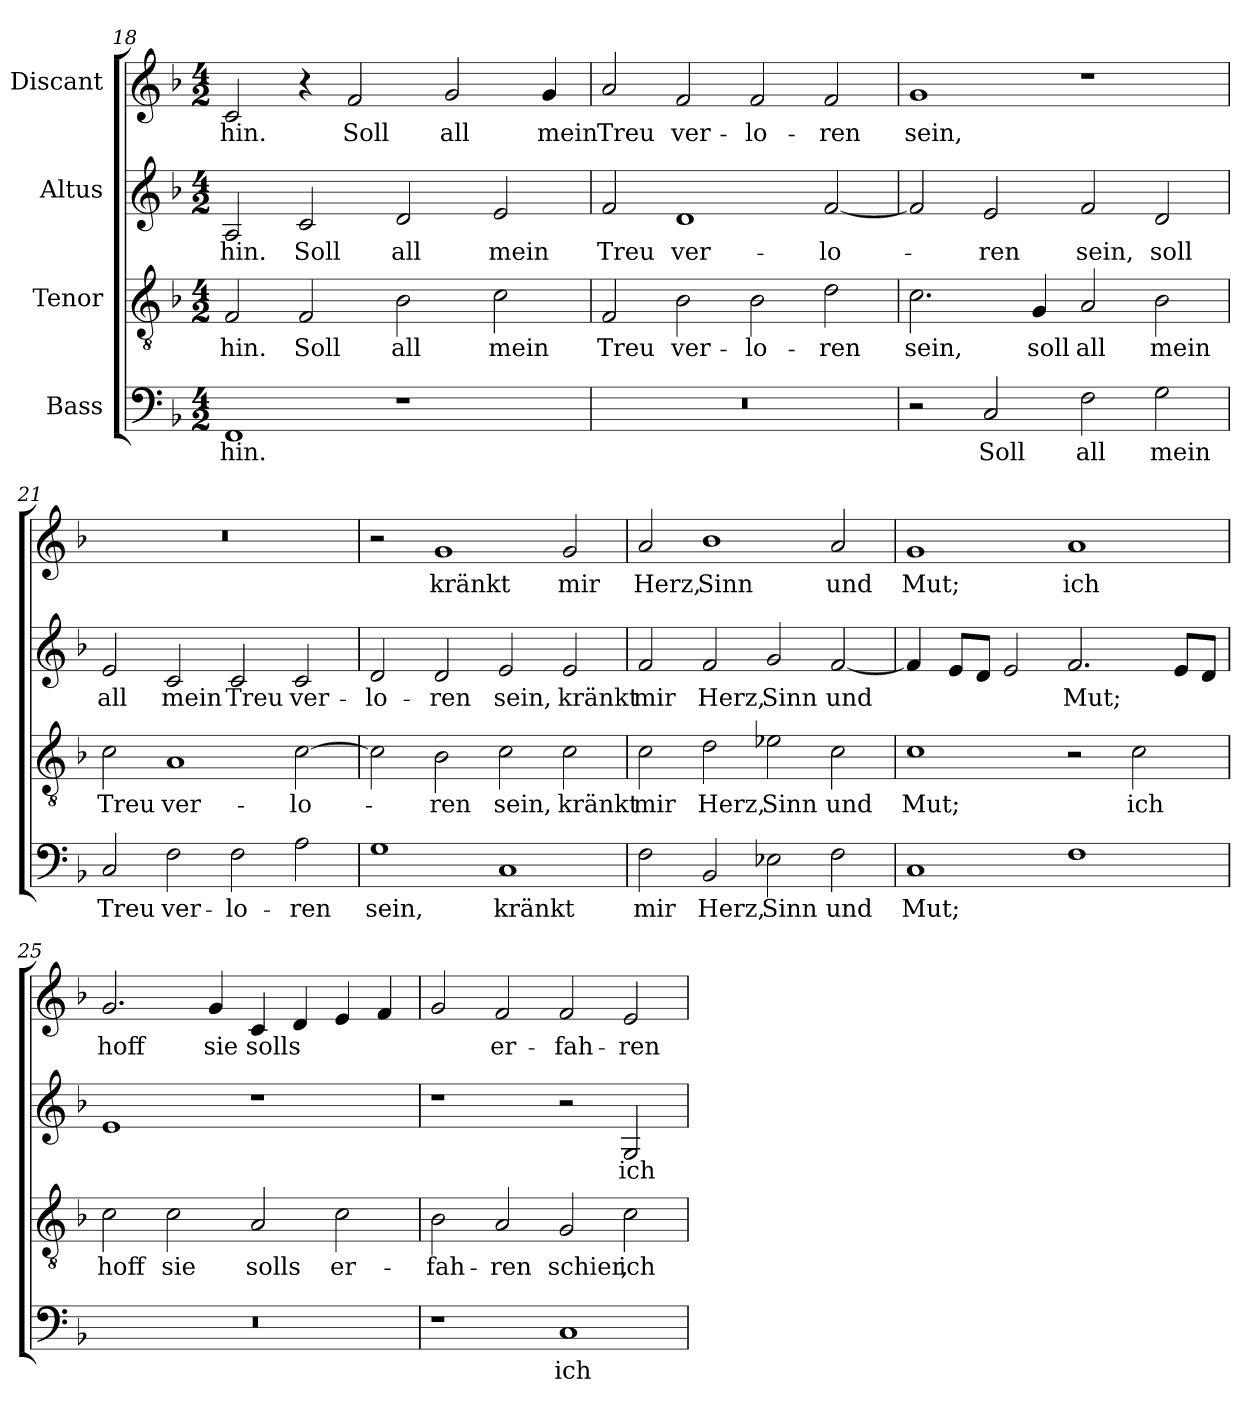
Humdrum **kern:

**kern	**text	**kern	**text	**kern	**text	**kern	**text
*part4	*part4	*part3	*part3	*part2	*part2	*part1	*part1
*staff4	*staff4	*staff3	*staff3	*staff2	*staff2	*staff1	*staff1
*I"Bass	*	*I"Tenor	*	*I"Altus	*	*I"Discant	*
*clefF4	*	*clefGv2	*	*clefG2	*	*clefG2	*
*k[b-]	*	*k[b-]	*	*k[b-]	*	*k[b-]	*
*M4/2	*	*M4/2	*	*M4/2	*	*M4/2	*
=18	=18	=18	=18	=18	=18	=18	=18
!	!LO:LY:b	!	!LO:LY:b	!	!LO:LY:b	!	!LO:LY:b
1FF	-hin.	2F/	-hin.	2A/	-hin.	2c/	-hin.
!	!	!	!LO:LY:b	!	!LO:LY:b	!	!
.	.	2F/	Soll	2c/	Soll	4r	.
!	!	!	!	!	!	!	!LO:LY:b
.	.	.	.	.	.	2f/	Soll
!	!	!	!LO:LY:b	!	!LO:LY:b	!	!
1r	.	2B-\	all	2d/	all	.	.
!	!	!	!	!	!	!	!LO:LY:b
.	.	.	.	.	.	2g/	all
!	!	!	!LO:LY:b	!	!LO:LY:b	!	!
.	.	2c\	mein	2e/	mein	.	.
!	!	!	!	!	!	!	!LO:LY:b
.	.	.	.	.	.	4g/	mein
=19	=19	=19	=19	=19	=19	=19	=19
!	!	!	!LO:LY:b	!	!LO:LY:b	!	!LO:LY:b
0r	.	2F/	Treu	2f/	Treu	2a/	Treu
!	!	!	!LO:LY:b	!	!LO:LY:b	!	!LO:LY:b
.	.	2B-\	ver-	1d	ver-	2f/	ver-
!	!	!	!LO:LY:b	!	!	!	!LO:LY:b
.	.	2B-\	-lo-	.	.	2f/	-lo-
!	!	!	!LO:LY:b	!	!LO:LY:b	!	!LO:LY:b
.	.	2d\	-ren	[2f/	-lo-	2f/	-ren
!!LO:LB:g=z
=20	=20	=20	=20	=20	=20	=20	=20
!	!	!	!LO:LY:b	!	!	!	!LO:LY:b
2r	.	2.c\	sein,	2f/]	.	1g	sein,
!	!LO:LY:b	!	!	!	!LO:LY:b	!	!
2C/	Soll	.	.	2e/	-ren	.	.
!	!	!	!LO:LY:b	!	!	!	!
.	.	4G/	soll	.	.	.	.
!	!LO:LY:b	!	!LO:LY:b	!	!LO:LY:b	!	!
2F\	all	2A/	all	2f/	sein,	1r	.
!	!LO:LY:b	!	!LO:LY:b	!	!LO:LY:b	!	!
2G\	mein	2B-\	mein	2d/	soll	.	.
=21	=21	=21	=21	=21	=21	=21	=21
!	!LO:LY:b	!	!LO:LY:b	!	!LO:LY:b	!	!
2C/	Treu	2c\	Treu	2e/	all	0r	.
!	!LO:LY:b	!	!LO:LY:b	!	!LO:LY:b	!	!
2F\	ver-	1A	ver-	2c/	mein	.	.
!	!LO:LY:b	!	!	!	!LO:LY:b	!	!
2F\	-lo-	.	.	2c/	Treu	.	.
!	!LO:LY:b	!	!LO:LY:b	!	!LO:LY:b	!	!
2A\	-ren	[2c\	-lo-	2c/	ver-	.	.
=22	=22	=22	=22	=22	=22	=22	=22
!	!LO:LY:b	!	!	!	!LO:LY:b	!	!
1G	sein,	2c\]	.	2d/	-lo-	2r	.
!	!	!	!LO:LY:b	!	!LO:LY:b	!	!LO:LY:b
.	.	2B-\	-ren	2d/	-ren	1g	kränkt
!	!LO:LY:b	!	!LO:LY:b	!	!LO:LY:b	!	!
1C	kränkt	2c\	sein,	2e/	sein,	.	.
!	!	!	!LO:LY:b	!	!LO:LY:b	!	!LO:LY:b
.	.	2c\	kränkt	2e/	kränkt	2g/	mir
=23	=23	=23	=23	=23	=23	=23	=23
!	!LO:LY:b	!	!LO:LY:b	!	!LO:LY:b	!	!LO:LY:b
2F\	mir	2c\	mir	2f/	mir	2a/	Herz,
!	!LO:LY:b	!	!LO:LY:b	!	!LO:LY:b	!	!LO:LY:b
2BB-/	Herz,	2d\	Herz,	2f/	Herz,	1b-	Sinn
!	!LO:LY:b	!	!LO:LY:b	!	!LO:LY:b	!	!
2E-X\	Sinn	2e-X\	Sinn	2g/	Sinn	.	.
!	!LO:LY:b	!	!LO:LY:b	!	!LO:LY:b	!	!LO:LY:b
2F\	und	2c\	und	[2f/	und	2a/	und
!!LO:PB:g=z
=24	=24	=24	=24	=24	=24	=24	=24
!	!LO:LY:b	!	!LO:LY:b	!	!	!	!LO:LY:b
1C	Mut;	1c	Mut;	4f/]	.	1g	Mut;
.	.	.	.	8e/L	.	.	.
.	.	.	.	8d/J	.	.	.
.	.	.	.	2e/	.	.	.
!	!	!	!	!	!LO:LY:b	!	!LO:LY:b
1F	.	2r	.	2.f/	Mut;	1a	ich
!	!	!	!LO:LY:b	!	!	!	!
.	.	2c\	ich	.	.	.	.
.	.	.	.	8e/L	.	.	.
.	.	.	.	8d/J	.	.	.
=25	=25	=25	=25	=25	=25	=25	=25
!	!	!	!LO:LY:b	!	!	!	!LO:LY:b
0r	.	2c\	hoff	1e	.	2.g/	hoff
!	!	!	!LO:LY:b	!	!	!	!
.	.	2c\	sie	.	.	.	.
!	!	!	!	!	!	!	!LO:LY:b
.	.	.	.	.	.	4g/	sie
!	!	!	!LO:LY:b	!	!	!	!LO:LY:b
.	.	2A/	solls	1r	.	4c/	solls
.	.	.	.	.	.	4d/	.
!	!	!	!LO:LY:b	!	!	!	!
.	.	2c\	er-	.	.	4e/	.
.	.	.	.	.	.	4f/	.
=26	=26	=26	=26	=26	=26	=26	=26
!	!	!	!LO:LY:b	!	!	!	!
1r	.	2B-\	-fah-	1r	.	2g/	.
!	!	!	!LO:LY:b	!	!	!	!LO:LY:b
.	.	2A/	-ren	.	.	2f/	er-
!	!LO:LY:b	!	!LO:LY:b	!	!	!	!LO:LY:b
1C	ich	2G/	schier,	2r	.	2f/	-fah-
!	!	!	!LO:LY:b	!	!LO:LY:b	!	!LO:LY:b
.	.	2c\	ich	2G/	ich	2e/	-ren
=	=	=	=	=	=	=	=
*-	*-	*-	*-	*-	*-	*-	*-
